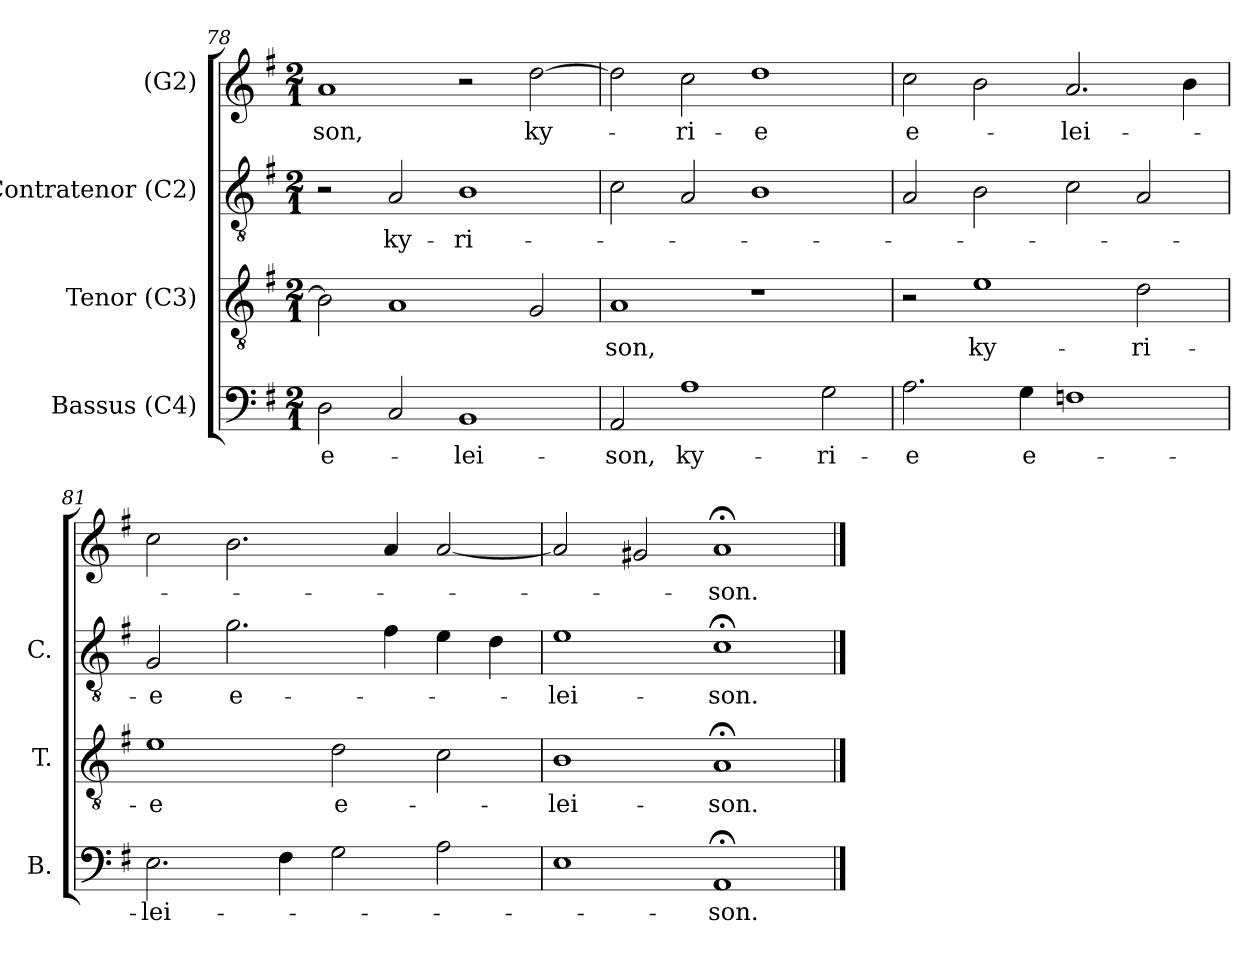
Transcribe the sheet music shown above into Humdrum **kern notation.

**kern	**text	**kern	**text	**kern	**text	**kern	**text
*part4	*part4	*part3	*part3	*part2	*part2	*part1	*part1
*staff4	*staff4	*staff3	*staff3	*staff2	*staff2	*staff1	*staff1
*I"Bassus (C4)	*	*I"Tenor (C3)	*	*I"Contratenor (C2)	*	*I"(G2)	*
*I'B.	*	*I'T.	*	*I'C.	*	*	*
!!LO:PB:g=z
*clefF4	*	*clefGv2	*	*clefGv2	*	*clefG2	*
*	*	*ITrd7c12	*	*ITrd7c12	*	*	*
*k[f#]	*	*k[f#]	*	*k[f#]	*	*k[f#]	*
*G:	*	*G:	*	*G:	*	*G:	*
*M2/1	*	*M2/1	*	*M2/1	*	*M2/1	*
=78	=78	=78	=78	=78	=78	=78	=78
!	!LO:LY:b:color=#000000	!	!	!	!	!	!
!	!	!	!	!	!	!	!LO:LY:b:color=#000000
2Di\	e-	2BBi\]	.	2r	.	1ai	-son,
!	!	!	!	!	!LO:LY:b:color=#000000	!	!
2Ci/	.	1AAi	.	2AAi/	ky-	.	.
!	!LO:LY:b:color=#000000	!	!	!	!	!	!
!	!	!	!	!	!LO:LY:b:color=#000000	!	!
1BBi	-lei-	.	.	1BBi	-ri-	2r	.
!	!	!	!	!	!	!	!LO:LY:b:color=#000000
.	.	2GGi/	.	.	.	[2ddi\	ky-
=79	=79	=79	=79	=79	=79	=79	=79
!	!LO:LY:b:color=#000000	!	!	!	!	!	!
!	!	!	!LO:LY:b:color=#000000	!	!	!	!
2AAi/	-son,	1AAi	-son,	2Ci\	.	2ddi\]	.
!	!LO:LY:b:color=#000000	!	!	!	!	!	!
!	!	!	!	!	!	!	!LO:LY:b:color=#000000
1Ai	ky-	.	.	2AAi/	.	2cci\	-ri-
!	!	!	!	!	!	!	!LO:LY:b:color=#000000
.	.	1r	.	1BBi	.	1ddi	-e
!	!LO:LY:b:color=#000000	!	!	!	!	!	!
2Gi\	-ri-	.	.	.	.	.	.
=80	=80	=80	=80	=80	=80	=80	=80
!	!LO:LY:b:color=#000000	!	!	!	!	!	!
!	!	!	!	!	!	!	!LO:LY:b:color=#000000
2.Ai\	-e	2r	.	2AAi/	.	2cci\	e-
!	!	!	!LO:LY:b:color=#000000	!	!	!	!
.	.	1Ei	ky-	2BBi\	.	2bi\	.
!	!LO:LY:b:color=#000000	!	!	!	!	!	!
4Gi\	e-	.	.	.	.	.	.
!	!	!	!	!	!	!	!LO:LY:b:color=#000000
1Fi	.	.	.	2Ci\	.	2.ai/	-lei-
!	!	!	!LO:LY:b:color=#000000	!	!	!	!
.	.	2Di\	-ri-	2AAi/	.	.	.
.	.	.	.	.	.	4bi\	.
=81	=81	=81	=81	=81	=81	=81	=81
!	!LO:LY:b:color=#000000	!	!	!	!	!	!
!	!	!	!LO:LY:b:color=#000000	!	!	!	!
!	!	!	!	!	!LO:LY:b:color=#000000	!	!
2.Ei\	-lei-	1Ei	-e	2GGi/	-e	2cci\	.
!	!	!	!	!	!LO:LY:b:color=#000000	!	!
.	.	.	.	2.Gi\	e-	2.bi\	.
4F#i\	.	.	.	.	.	.	.
!	!	!	!LO:LY:b:color=#000000	!	!	!	!
2Gi\	.	2Di\	e-	.	.	.	.
.	.	.	.	4F#i\	.	4ai/	.
2Ai\	.	2Ci\	.	4Ei\	.	[2ai/	.
.	.	.	.	4Di\	.	.	.
=82	=82	=82	=82	=82	=82	=82	=82
!	!	!	!LO:LY:b:color=#000000	!	!	!	!
!	!	!	!	!	!LO:LY:b:color=#000000	!	!
1Ei	.	1BBi	-lei-	1Ei	-lei-	2ai/]	.
.	.	.	.	.	.	2g#i/	.
!	!LO:LY:b:color=#000000	!	!	!	!	!	!
!	!	!	!LO:LY:b:color=#000000	!	!	!	!
!	!	!	!	!	!LO:LY:b:color=#000000	!	!
!	!	!	!	!	!	!	!LO:LY:b:color=#000000
1AA;i	-son.	1AA;i	-son.	1C;i	-son.	1a;i	-son.
==	==	==	==	==	==	==	==
*-	*-	*-	*-	*-	*-	*-	*-
